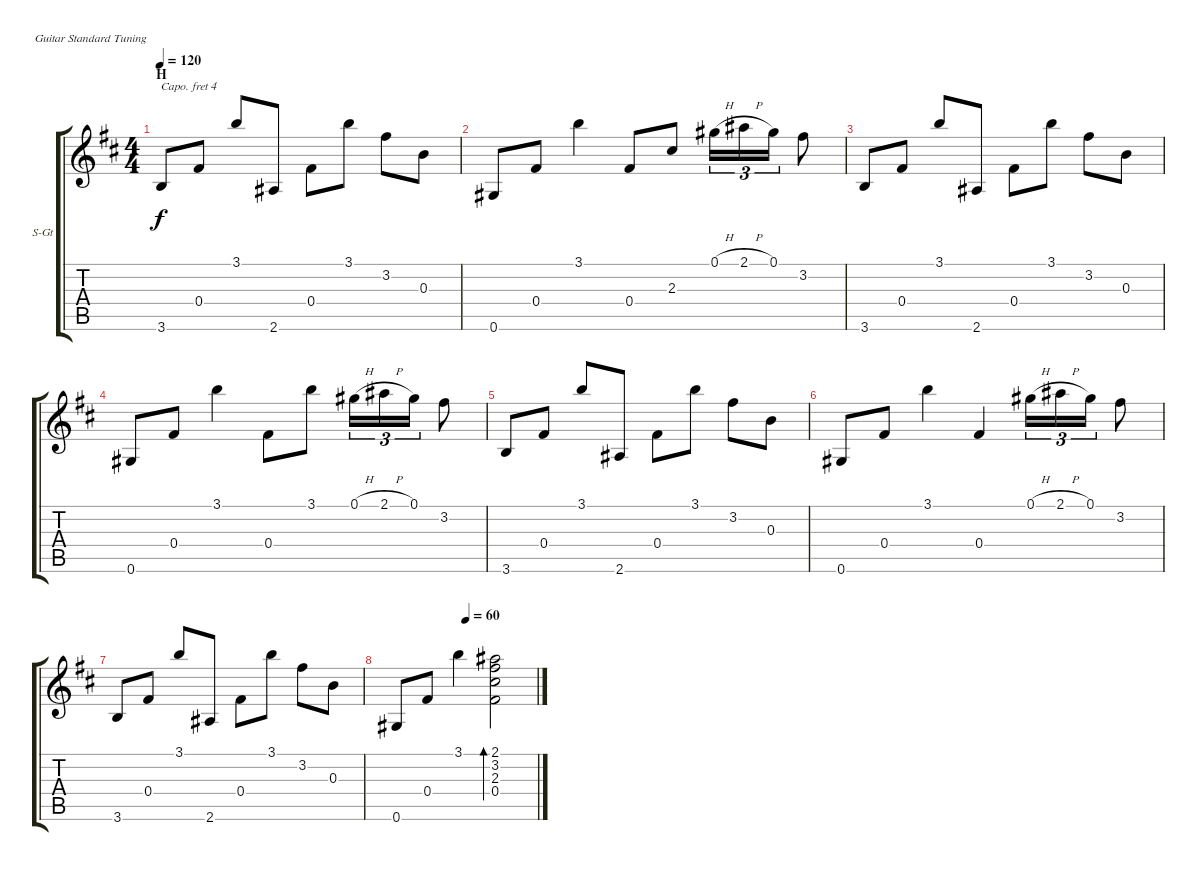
\bracketExtendMode groupsimilarinstruments
\firstSystemTrackNameOrientation horizontal
\otherSystemsTrackNameOrientation horizontal
\track ("涛哥" "S-Gt") {instrument acousticguitarsteel}
\staff {score tabs}
\capo 4
\tuning (E4 B3 G3 D3 A2 E2)
\ts (4 4)
\section ("" "H")
\tempo 120
\clef g2
\ks d
3.6.8{dy f} 0.4.8 3.1.8 2.6.8 0.4.8 3.1.8 3.2.8 0.3.8 |
0.6.8 0.4.8 3.1.4 0.4.8 2.3.8 0.1{h}.16{tu (3 2)} 2.1{h}.16{tu (3 2)} 0.1.16{tu (3 2)} 3.2.8 |
3.6.8 0.4.8 3.1.8 2.6.8 0.4.8 3.1.8 3.2.8 0.3.8 |
0.6.8 0.4.8 3.1.4 0.4.8 3.1.8 0.1{h}.16{tu (3 2)} 2.1{h}.16{tu (3 2)} 0.1.16{tu (3 2)} 3.2.8 |
3.6.8 0.4.8 3.1.8 2.6.8 0.4.8 3.1.8 3.2.8 0.3.8 |
0.6.8 0.4.8 3.1.4 0.4.4 0.1{h}.16{tu (3 2)} 2.1{h}.16{tu (3 2)} 0.1.16{tu (3 2)} 3.2.8 |
3.6.8 0.4.8 3.1.8 2.6.8 0.4.8 3.1.8 3.2.8 0.3.8 |
\tempo (60 0.5)
0.6.8 0.4.8 3.1.4 (2.1 3.2 2.3 0.4).2{bd 30}
